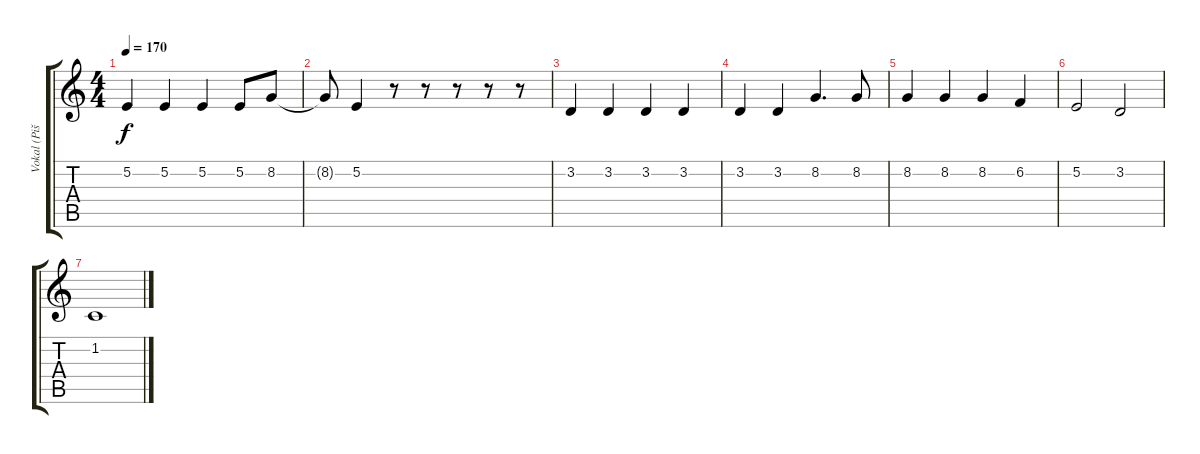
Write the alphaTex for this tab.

\track ("Vokal (Pištek)" "Vokal (Piš") {instrument lead2sawtooth}
\staff {score tabs}
\tuning (E4 B3 G3 D3 A2 E2) {hide}
\ts (4 4)
\tempo 170
\clef g2
\ks c
5.2.4{dy f} 5.2.4 5.2.4 5.2.8 8.2.8 |
8.2{t}.8 5.2.4 r.8 r.8 r.8 r.8 r.8 |
3.2.4 3.2.4 3.2.4 3.2.4 |
3.2.4 3.2.4 8.2.4{d} 8.2.8 |
8.2.4 8.2.4 8.2.4 6.2.4 |
5.2.2 3.2.2 |
1.2.1
